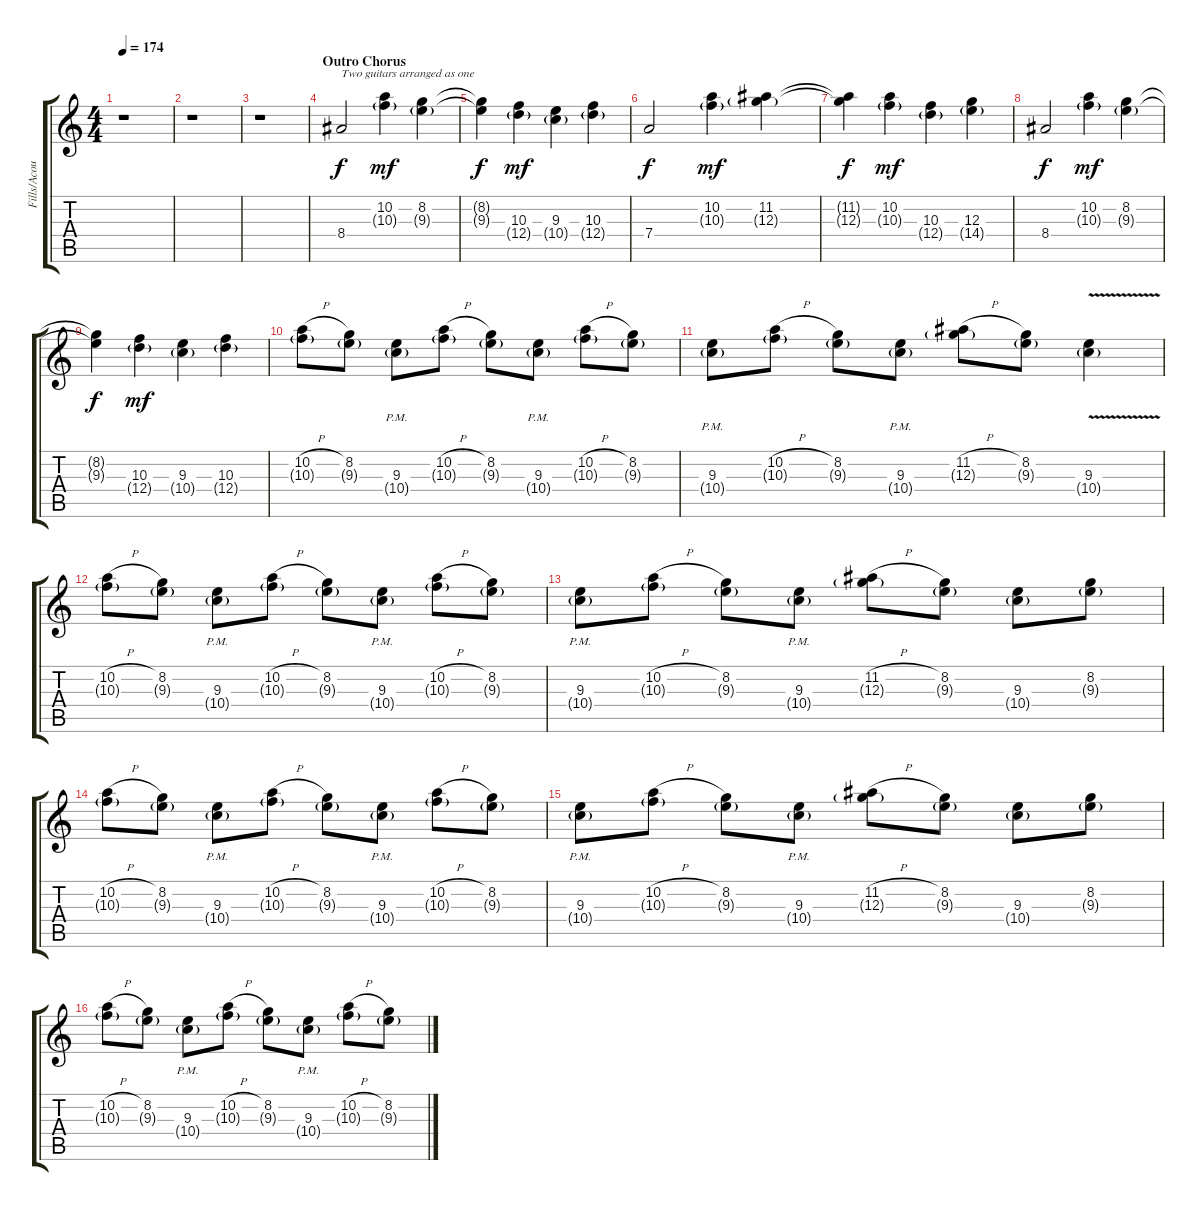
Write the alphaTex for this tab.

\track ("Fills/Acoustic" "Fills/Acou") {instrument overdrivenguitar}
\staff {score tabs}
\tuning (E4 B3 G3 D3 A2 D2) {hide}
\ts (4 4)
\tempo 174
\clef g2
\ks c
r.1{dy f} |
r.1 |
r.1 |
\section ("" "Outro Chorus")
8.4.2{txt "Two guitars arranged as one" volume 13 balance 8 instrument distortionguitar} (10.2 10.3{g}).4{dy mf} (8.2 9.3{g}).4 |
(8.2{t} 9.3{t}).4{dy f} (10.3 12.4{g}).4{dy mf} (9.3 10.4{g}).4 (10.3 12.4{g}).4 |
7.4.2{dy f} (10.2 10.3{g}).4{dy mf} (11.2 12.3{g}).4 |
(11.2{t} 12.3{t}).4{dy f} (10.2 10.3{g}).4{dy mf} (10.3 12.4{g}).4 (12.3 14.4{g}).4 |
8.4.2{dy f} (10.2 10.3{g}).4{dy mf} (8.2 9.3{g}).4 |
(8.2{t} 9.3{t}).4{dy f} (10.3 12.4{g}).4{dy mf} (9.3 10.4{g}).4 (10.3 12.4{g}).4 |
(10.2{h} 10.3{g}).8 (8.2 9.3{g}).8 (9.3{pm} 10.4{g pm}).8 (10.2{h} 10.3{g}).8 (8.2 9.3{g}).8 (9.3{pm} 10.4{g pm}).8 (10.2{h} 10.3{g}).8 (8.2 9.3{g}).8 |
(9.3{pm} 10.4{g pm}).8 (10.2{h} 10.3{g}).8 (8.2 9.3{g}).8 (9.3{pm} 10.4{g pm}).8 (11.2{h} 12.3{g}).8 (8.2 9.3{g}).8 (9.3{v} 10.4{v g}).4 |
(10.2{h} 10.3{g}).8 (8.2 9.3{g}).8 (9.3{pm} 10.4{g pm}).8 (10.2{h} 10.3{g}).8 (8.2 9.3{g}).8 (9.3{pm} 10.4{g pm}).8 (10.2{h} 10.3{g}).8 (8.2 9.3{g}).8 |
(9.3{pm} 10.4{g pm}).8 (10.2{h} 10.3{g}).8 (8.2 9.3{g}).8 (9.3{pm} 10.4{g pm}).8 (11.2{h} 12.3{g}).8 (8.2 9.3{g}).8 (9.3 10.4{g}).8 (8.2 9.3{g}).8 |
(10.2{h} 10.3{g}).8 (8.2 9.3{g}).8 (9.3{pm} 10.4{g pm}).8 (10.2{h} 10.3{g}).8 (8.2 9.3{g}).8 (9.3{pm} 10.4{g pm}).8 (10.2{h} 10.3{g}).8 (8.2 9.3{g}).8 |
(9.3{pm} 10.4{g pm}).8 (10.2{h} 10.3{g}).8 (8.2 9.3{g}).8 (9.3{pm} 10.4{g pm}).8 (11.2{h} 12.3{g}).8 (8.2 9.3{g}).8 (9.3 10.4{g}).8 (8.2 9.3{g}).8 |
(10.2{h} 10.3{g}).8 (8.2 9.3{g}).8 (9.3{pm} 10.4{g pm}).8 (10.2{h} 10.3{g}).8 (8.2 9.3{g}).8 (9.3{pm} 10.4{g pm}).8 (10.2{h} 10.3{g}).8 (8.2 9.3{g}).8
